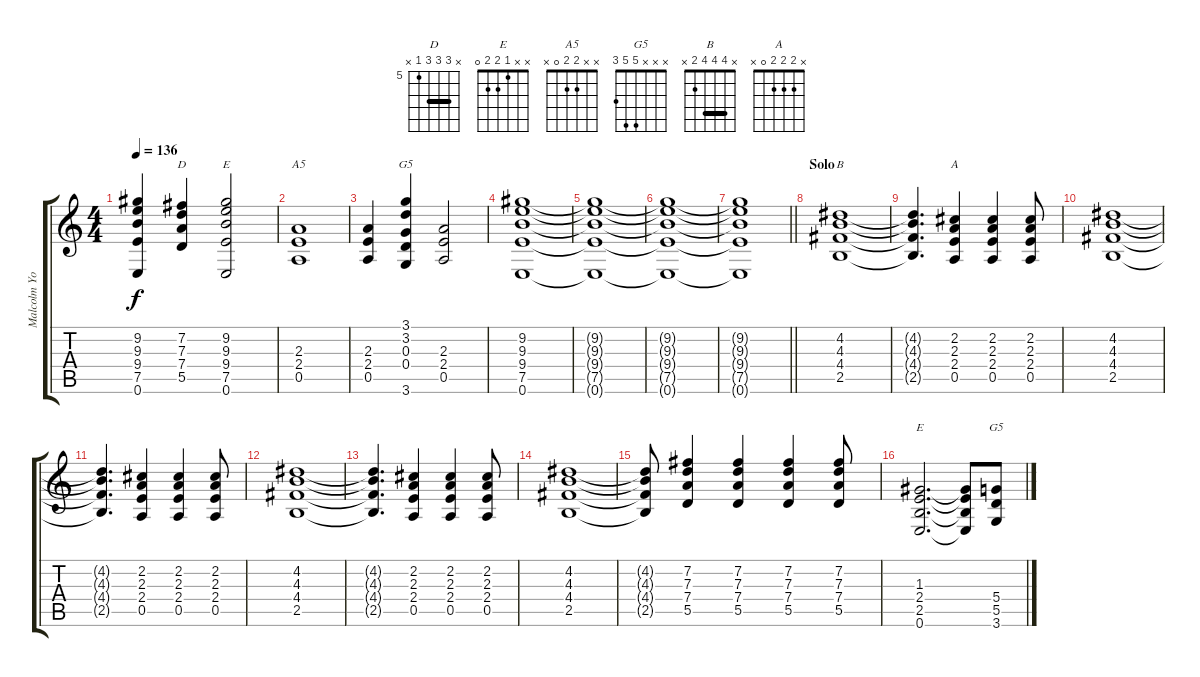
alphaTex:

\track ("Malcolm Young" "Malcolm Yo") {instrument overdrivenguitar}
\staff {score tabs}
\tuning (E4 B3 G3 D3 A2 E2) {hide}
\chord ("D" x 7 7 7 5 x) {firstfret 5 barre 7}
\chord ("E" x 9 9 9 7 0) {firstfret 7 barre 9}
\chord ("A5" x x 2 2 0 x)
\chord ("G5" 3 3 0 0 x 3)
\chord ("B" x 4 4 4 2 x) {barre 4}
\chord ("A" x 2 2 2 0 x)
\chord ("E" x x 1 2 2 0)
\chord ("G5" x x x 5 5 3)
\ts (4 4)
\tempo 136
\clef g2
\ks c
(9.2 9.3 9.4 7.5 0.6).4{dy f} (7.2 7.3 7.4 5.5).4{ch "D"} (9.2 9.3 9.4 7.5 0.6).2{ch "E"} |
(2.3 2.4 0.5).1{ch "A5"} |
(2.3 2.4 0.5).4 (3.1 3.2 0.3 0.4 3.6).4{ch "G5"} (2.3 2.4 0.5).2 |
(9.2 9.3 9.4 7.5 0.6).1 |
(9.2{t} 9.3{t} 9.4{t} 7.5{t} 0.6{t}).1 |
(9.2{t} 9.3{t} 9.4{t} 7.5{t} 0.6{t}).1 |
\barLineRight lightlight
(9.2{t} 9.3{t} 9.4{t} 7.5{t} 0.6{t}).1 |
\section ("" "Solo")
(4.2 4.3 4.4 2.5).1{ch "B"} |
(4.2{t} 4.3{t} 4.4{t} 2.5{t}).4{d} (2.2 2.3 2.4 0.5).4{ch "A"} (2.2 2.3 2.4 0.5).4 (2.2 2.3 2.4 0.5).8 |
(4.2 4.3 4.4 2.5).1 |
(4.2{t} 4.3{t} 4.4{t} 2.5{t}).4{d} (2.2 2.3 2.4 0.5).4 (2.2 2.3 2.4 0.5).4 (2.2 2.3 2.4 0.5).8 |
(4.2 4.3 4.4 2.5).1 |
(4.2{t} 4.3{t} 4.4{t} 2.5{t}).4{d} (2.2 2.3 2.4 0.5).4 (2.2 2.3 2.4 0.5).4 (2.2 2.3 2.4 0.5).8 |
(4.2 4.3 4.4 2.5).1 |
(4.2{t} 4.3{t} 4.4{t} 2.5{t}).8 (7.2 7.3 7.4 5.5).4 (7.2 7.3 7.4 5.5).4 (7.2 7.3 7.4 5.5).4 (7.2 7.3 7.4 5.5).8 |
(1.3 2.4 2.5 0.6).2{d ch "E"} (1.3{t} 2.4{t} 2.5{t} 0.6{t}).8 (5.4 5.5 3.6).8{ch "G5"}
